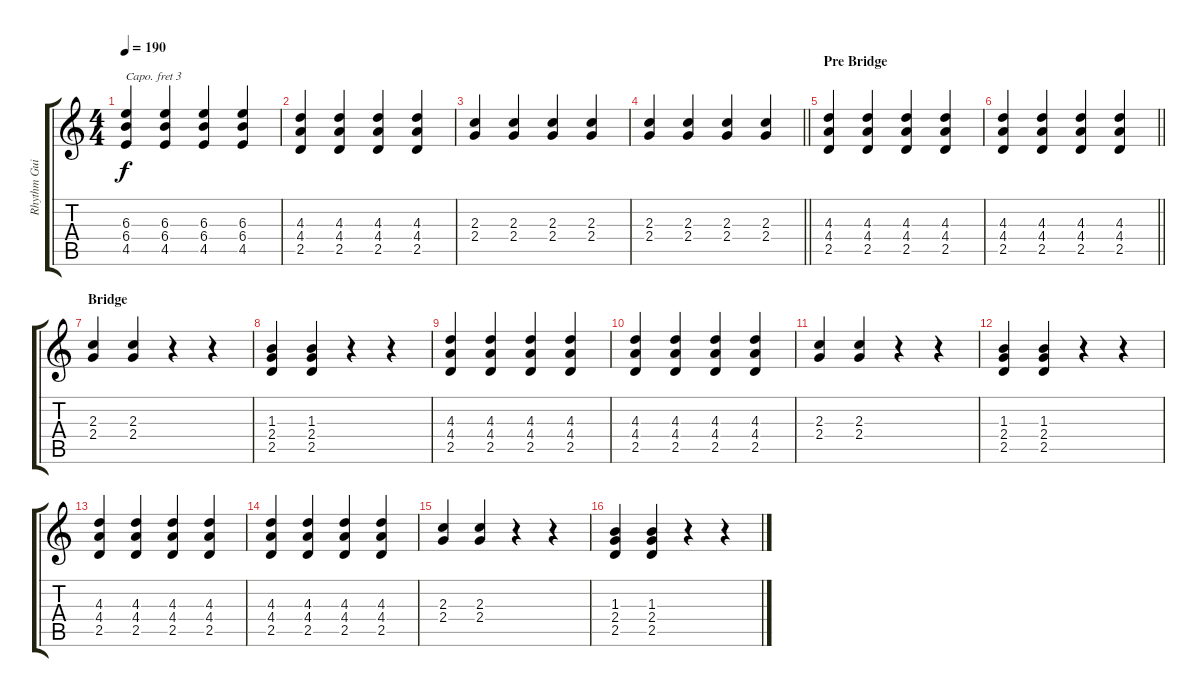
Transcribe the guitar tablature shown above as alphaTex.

\track ("Rhythm Guitar" "Rhythm Gui") {instrument distortionguitar}
\staff {score tabs}
\capo 3
\tuning (E4 B3 G3 D3 A2 E2) {hide}
\ts (4 4)
\tempo 190
\clef g2
\ks c
(6.3 6.4 4.5).4{dy f} (6.3 6.4 4.5).4 (6.3 6.4 4.5).4 (6.3 6.4 4.5).4 |
(4.3 4.4 2.5).4 (4.3 4.4 2.5).4 (4.3 4.4 2.5).4 (4.3 4.4 2.5).4 |
(2.3 2.4).4 (2.3 2.4).4 (2.3 2.4).4 (2.3 2.4).4 |
\barLineRight lightlight
(2.3 2.4).4 (2.3 2.4).4 (2.3 2.4).4 (2.3 2.4).4 |
\section ("" "Pre Bridge")
(4.3 4.4 2.5).4 (4.3 4.4 2.5).4 (4.3 4.4 2.5).4 (4.3 4.4 2.5).4 |
\barLineRight lightlight
(4.3 4.4 2.5).4 (4.3 4.4 2.5).4 (4.3 4.4 2.5).4 (4.3 4.4 2.5).4 |
\section ("" "Bridge")
(2.3 2.4).4 (2.3 2.4).4 r.4 r.4 |
(1.3 2.4 2.5).4 (1.3 2.4 2.5).4 r.4 r.4 |
(4.3 4.4 2.5).4 (4.3 4.4 2.5).4 (4.3 4.4 2.5).4 (4.3 4.4 2.5).4 |
(4.3 4.4 2.5).4 (4.3 4.4 2.5).4 (4.3 4.4 2.5).4 (4.3 4.4 2.5).4 |
(2.3 2.4).4 (2.3 2.4).4 r.4 r.4 |
(1.3 2.4 2.5).4 (1.3 2.4 2.5).4 r.4 r.4 |
(4.3 4.4 2.5).4 (4.3 4.4 2.5).4 (4.3 4.4 2.5).4 (4.3 4.4 2.5).4 |
(4.3 4.4 2.5).4 (4.3 4.4 2.5).4 (4.3 4.4 2.5).4 (4.3 4.4 2.5).4 |
(2.3 2.4).4 (2.3 2.4).4 r.4 r.4 |
(1.3 2.4 2.5).4 (1.3 2.4 2.5).4 r.4 r.4
